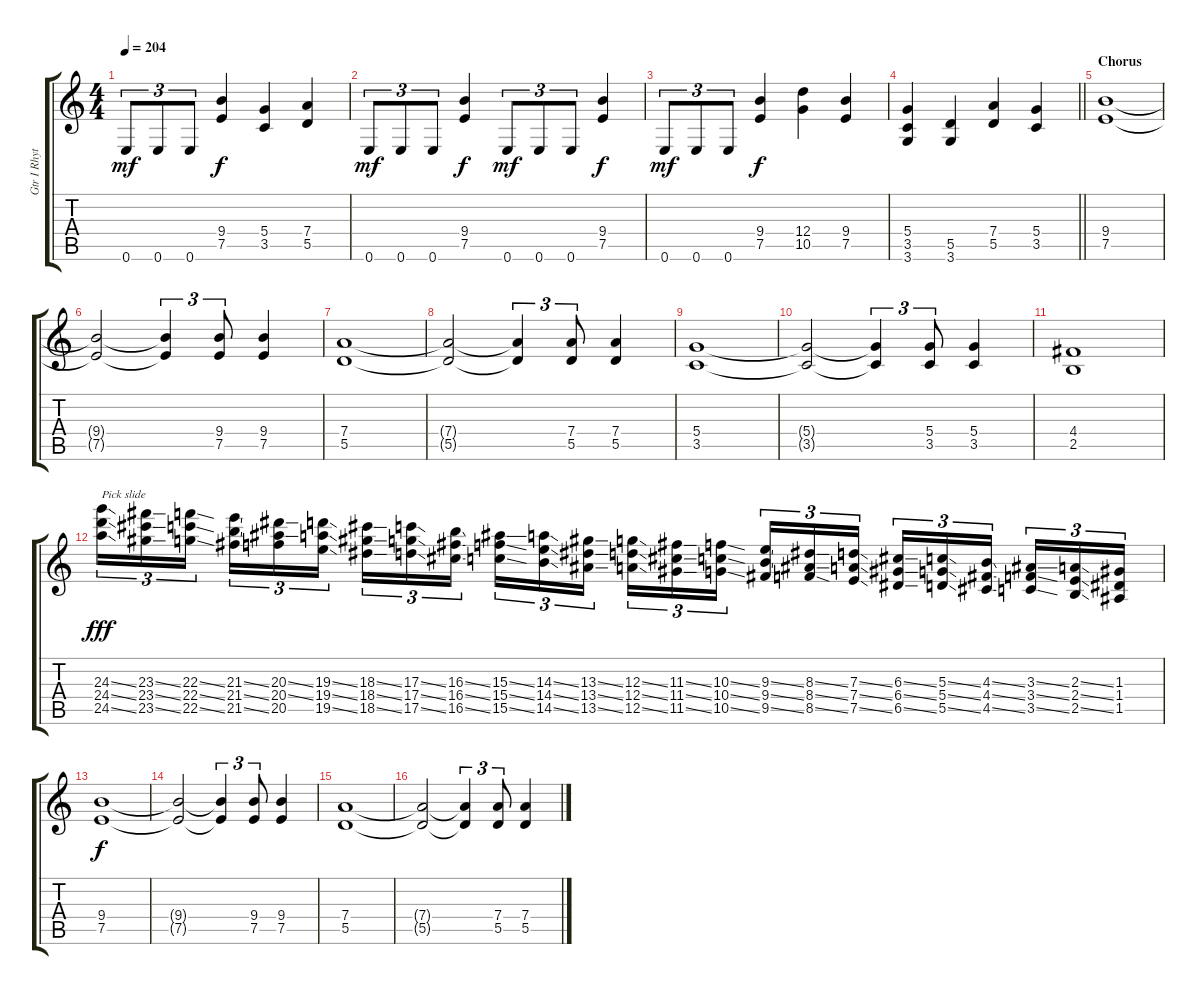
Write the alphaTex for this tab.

\track ("Gtr I Rhytm" "Gtr I Rhyt") {instrument overdrivenguitar}
\staff {score tabs}
\tuning (E4 B3 G3 D3 A2 E2) {hide}
\ts (4 4)
\tempo 204
\clef g2
\ks c
0.6.8{tu (3 2) dy mf} 0.6.8{tu (3 2)} 0.6.8{tu (3 2)} (9.4 7.5).4{dy f} (5.4 3.5).4 (7.4 5.5).4 |
0.6.8{tu (3 2) dy mf} 0.6.8{tu (3 2)} 0.6.8{tu (3 2)} (9.4 7.5).4{dy f} 0.6.8{tu (3 2) dy mf} 0.6.8{tu (3 2)} 0.6.8{tu (3 2)} (9.4 7.5).4{dy f} |
0.6.8{tu (3 2) dy mf} 0.6.8{tu (3 2)} 0.6.8{tu (3 2)} (9.4 7.5).4{dy f} (12.4 10.5).4 (9.4 7.5).4 |
\barLineRight lightlight
(5.4 3.5 3.6).4 (5.5 3.6).4 (7.4 5.5).4 (5.4 3.5).4 |
\section ("" "Chorus")
(9.4 7.5).1 |
(9.4{t} 7.5{t}).2 (9.4{t} 7.5{t}).4{tu (3 2)} (9.4 7.5).8{tu (3 2)} (9.4 7.5).4 |
(7.4 5.5).1 |
(7.4{t} 5.5{t}).2 (7.4{t} 5.5{t}).4{tu (3 2)} (7.4 5.5).8{tu (3 2)} (7.4 5.5).4 |
(5.4 3.5).1 |
(5.4{t} 3.5{t}).2 (5.4{t} 3.5{t}).4{tu (3 2)} (5.4 3.5).8{tu (3 2)} (5.4 3.5).4 |
(4.4 2.5).1 |
(24.3{ss} 24.4{ss} 24.5{ss}).16{tu (3 2) txt "Pick slide" dy fff instrument guitarfretnoise} (23.3{ss} 23.4{ss} 23.5{ss}).16{tu (3 2)} (22.3{ss} 22.4{ss} 22.5{ss}).16{tu (3 2) beam splitsecondary} (21.3{ss} 21.4{ss} 21.5{ss}).16{tu (3 2)} (20.3{ss} 20.4{ss} 20.5).16{tu (3 2)} (19.3{ss} 19.4{ss} 19.5{ss}).16{tu (3 2)} (18.3{ss} 18.4{ss} 18.5{ss}).16{tu (3 2)} (17.3{ss} 17.4{ss} 17.5{ss}).16{tu (3 2)} (16.3{ss} 16.4{ss} 16.5{ss}).16{tu (3 2) beam splitsecondary} (15.3{ss} 15.4{ss} 15.5{ss}).16{tu (3 2)} (14.3{ss} 14.4{ss} 14.5{ss}).16{tu (3 2)} (13.3{ss} 13.4{ss} 13.5{ss}).16{tu (3 2)} (12.3{ss} 12.4{ss} 12.5{ss}).16{tu (3 2)} (11.3{ss} 11.4{ss} 11.5{ss}).16{tu (3 2)} (10.3{ss} 10.4{ss} 10.5{ss}).16{tu (3 2) beam splitsecondary} (9.3{ss} 9.4{ss} 9.5{ss}).16{tu (3 2)} (8.3{ss} 8.4{ss} 8.5{ss}).16{tu (3 2)} (7.3{ss} 7.4{ss} 7.5{ss}).16{tu (3 2)} (6.3{ss} 6.4{ss} 6.5{ss}).16{tu (3 2)} (5.3{ss} 5.4{ss} 5.5{ss}).16{tu (3 2)} (4.3{ss} 4.4{ss} 4.5{ss}).16{tu (3 2) beam splitsecondary} (3.3{ss} 3.4{ss} 3.5{ss}).16{tu (3 2)} (2.3{ss} 2.4{ss} 2.5{ss}).16{tu (3 2)} (1.3 1.4 1.5).16{tu (3 2)} |
(9.4 7.5).1{dy f instrument overdrivenguitar} |
(9.4{t} 7.5{t}).2 (9.4{t} 7.5{t}).4{tu (3 2)} (9.4 7.5).8{tu (3 2)} (9.4 7.5).4 |
(7.4 5.5).1 |
(7.4{t} 5.5{t}).2 (7.4{t} 5.5{t}).4{tu (3 2)} (7.4 5.5).8{tu (3 2)} (7.4 5.5).4
